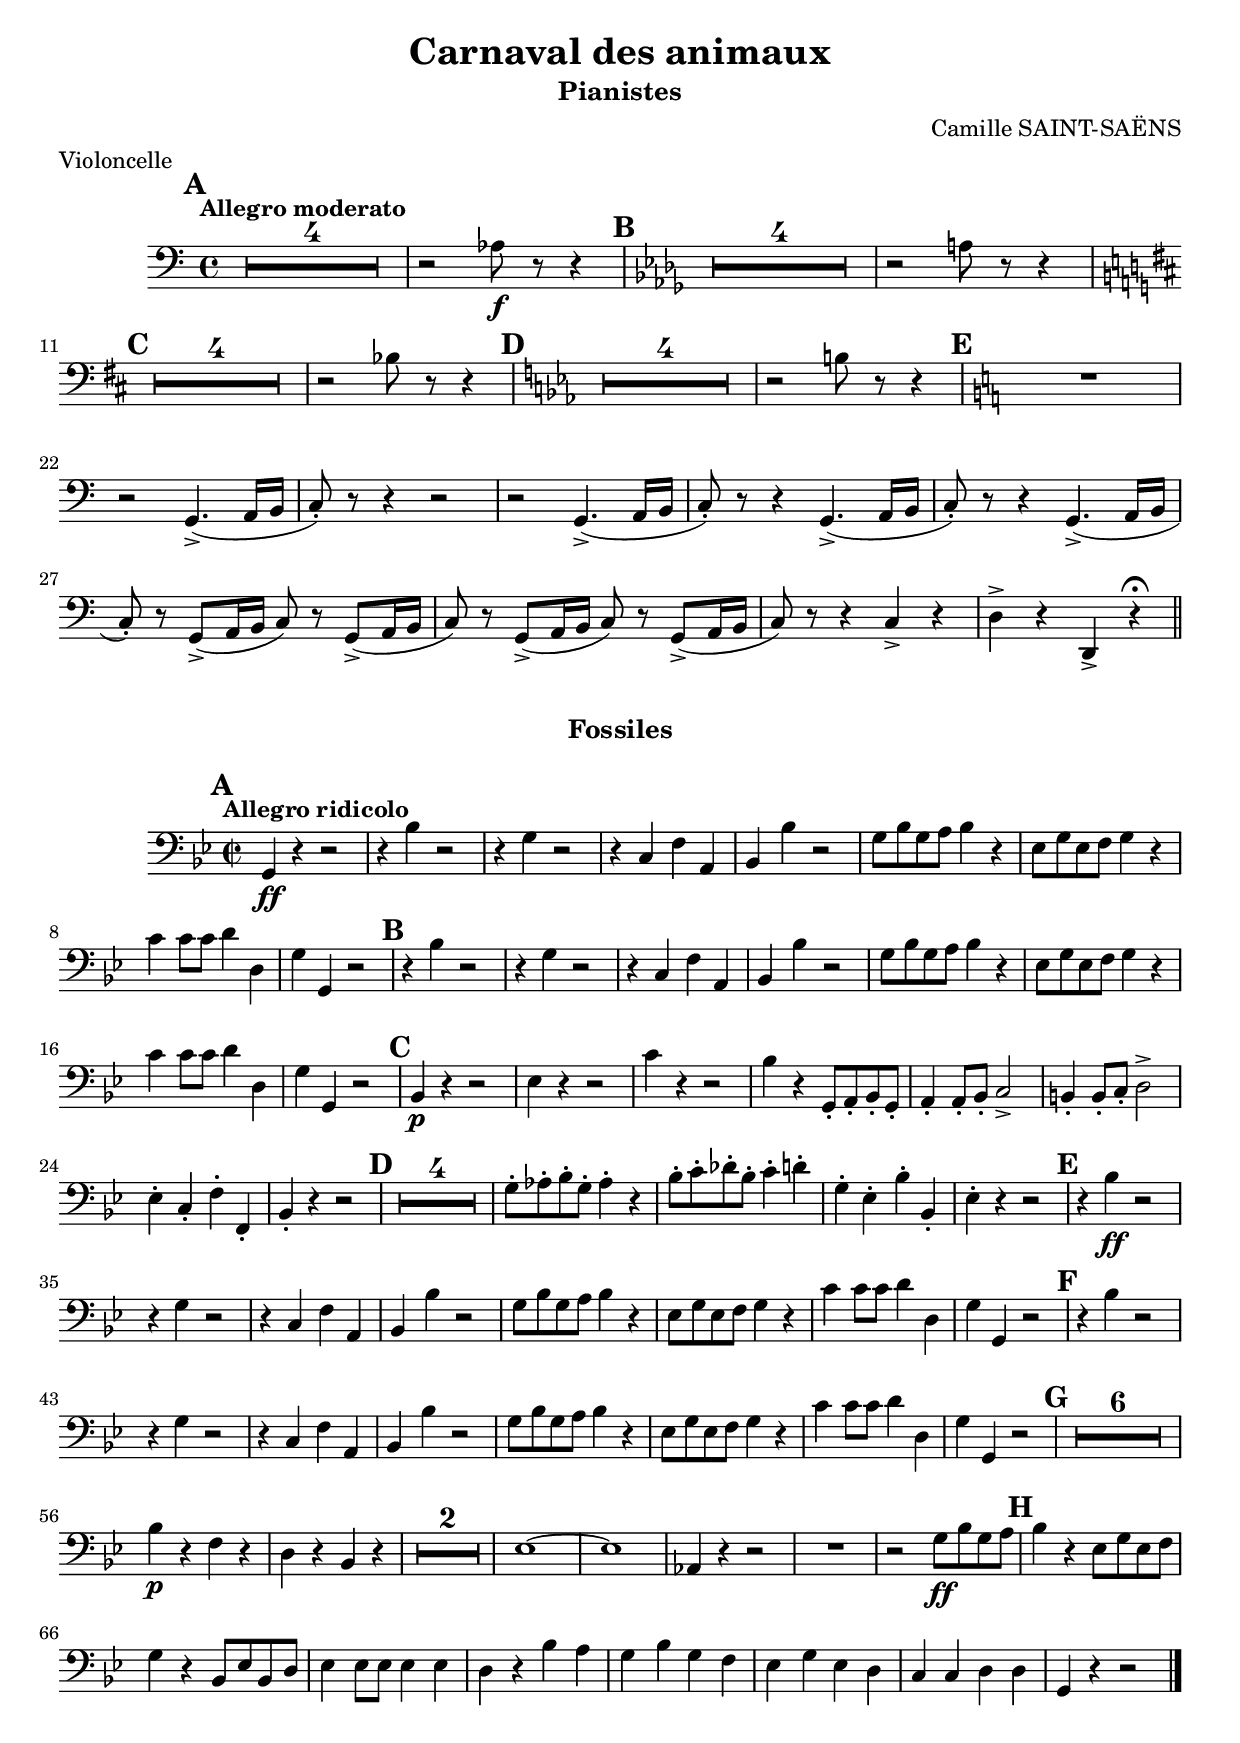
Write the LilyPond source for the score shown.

\version "2.13.12"
staffCelloPia =  \relative g' {
	\include "part_settings.ly"
         \set Staff.instrumentName = "Violoncelle"
          \set Staff.shortInstrumentName = "vlc."
         \set Staff.midiInstrument = "cello"	
    \clef "bass" \key c \major \time 4/4 
        \tempo "Allegro moderato"  % 1
    R1*4
    r2 aes,8\f r8 r4
    \key des \major
    R1*4
    r2 a8 r8 r4
    \key d \major
    R1*4
    r2 bes8 r8 r4
    \key es \major
    R1*4
    r2 b8 r8 r4
    \key c \major
    R1
    r2 g,4.->( a16 b
    c8-.) r r4 r2
    r2 g4.->( a16 b
    c8-.) r8 r4 g4.->( a16 b
    c8-.) r8 r4 g4.->( a16 b
    c8-.) r g->( a16 b c8) r g->( a16 b 
    c8) r g->( a16 b c8) r g->( a16 b    
    c8) r r4 c4-> r4
    d-> r d,-> r\fermata
    
         \bar "||"
    }

staffCelloFos =  \relative g' {
	\include "part_settings.ly"
         \set Staff.instrumentName = "Violoncelle"
          \set Staff.shortInstrumentName = "vlc."
         \set Staff.midiInstrument = "cello"		
    \clef "bass" \key g \minor \time 2/2 
        \tempo "Allegro ridicolo"  % 1
    g,,\ff r r2
    r4 bes'4 r2
    r4 g4 r2
    r4 c, f a, 
    bes bes' r2
    g8 bes g a bes4 r
    es,8 g es f g4 r
    c4 c8 c d4 d,
    g g, r2
    r4 bes'4 r2
    r4 g4 r2
    r4 c, f a, 
    bes bes' r2
    g8 bes g a bes4 r
    es,8 g es f g4 r
    c4 c8 c d4 d,
    g g, r2
    bes4\p r r2
    es4 r r2
    c'4 r r2
    bes4 r g,8-. a-. bes-. g-.
    a4-. a8-. bes-. c2->
    b4-. b8-. c-. d2->
    es4-. c-. f-. f,-.
    bes4-. r r2
    
    R1*4
    g'8-. aes-. bes-. g-. aes4-. r
    bes8-. c-. des-. bes-. c4-. d-.
    g,4-. es-. bes'-. bes,-.
    es4-. r r2
    
    r4 bes'4\ff r2
    r4 g4 r2
    r4 c, f a, 
    bes bes' r2
    g8 bes g a bes4 r
    es,8 g es f g4 r
    c4 c8 c d4 d,
    g g, r2
    r4 bes'4 r2
    r4 g4 r2
    r4 c, f a, 
    bes bes' r2
    g8 bes g a bes4 r
    es,8 g es f g4 r
    c4 c8 c d4 d,
    g g, r2
    
    R1*6
    bes'4\p r f r 
    d r bes r
    R1*2
    es1~
    es
    aes,4 r r2
   
    R1
    r2 g'8\ff bes g a
    bes4 r es,8 g es f
    g4 r bes,8 es bes d
    es4 es8 es es4 es
    d4 r bes'4 a
    g bes g f
    es g es d
    c c d d
    g, r r2
    
    
       \bar "|."
    }

staffReperesPia =  \relative g' {
	\include "part_settings.ly"
      \time 4/4 
    \mark \default
    \skip1*5
    \mark \default
    \skip1*5
    \mark \default
    \skip1*5
    \mark \default
    \skip1*5
    \mark \default
    \skip1*10
    
         \bar "||"
    }

staffReperesFos =  \relative g' {
	\include "part_settings.ly"
      \time 2/2 
    \mark \default    
    \skip1*9
    \mark \default
    \skip1*8
    \mark \default
    \skip1*8
    
    \mark \default
    \skip1*8
    
    \mark \default
     \skip1*8
    \mark \default
    \skip1*8
    
    \mark \default
    \skip1*15
    \mark \default
    \skip1*8
    
    
    
       \bar "|."
    }



\score{
<<
\new Staff \with { \remove Instrument_name_engraver }  {<< \staffCelloPia \staffReperesPia >>}
>>
\header{
  composer = "Camille SAINT-SAËNS"
  title = "Carnaval des animaux"
  subtitle = "Pianistes"
  piece = "Violoncelle"
}
}

\score{
<<
\new Staff \with { \remove Instrument_name_engraver }  {<< \staffCelloFos \staffReperesFos >>}
>>
\header{
  subtitle = "Fossiles"
}
}

\paper{
  print-all-headers=##t
  bookTitleMarkup = ##f
  #(set-paper-size "a4")	
  ragged-last-bottom =##f
  oddFooterMarkup = \markup {
	\fill-line {
  } 
  }
}
